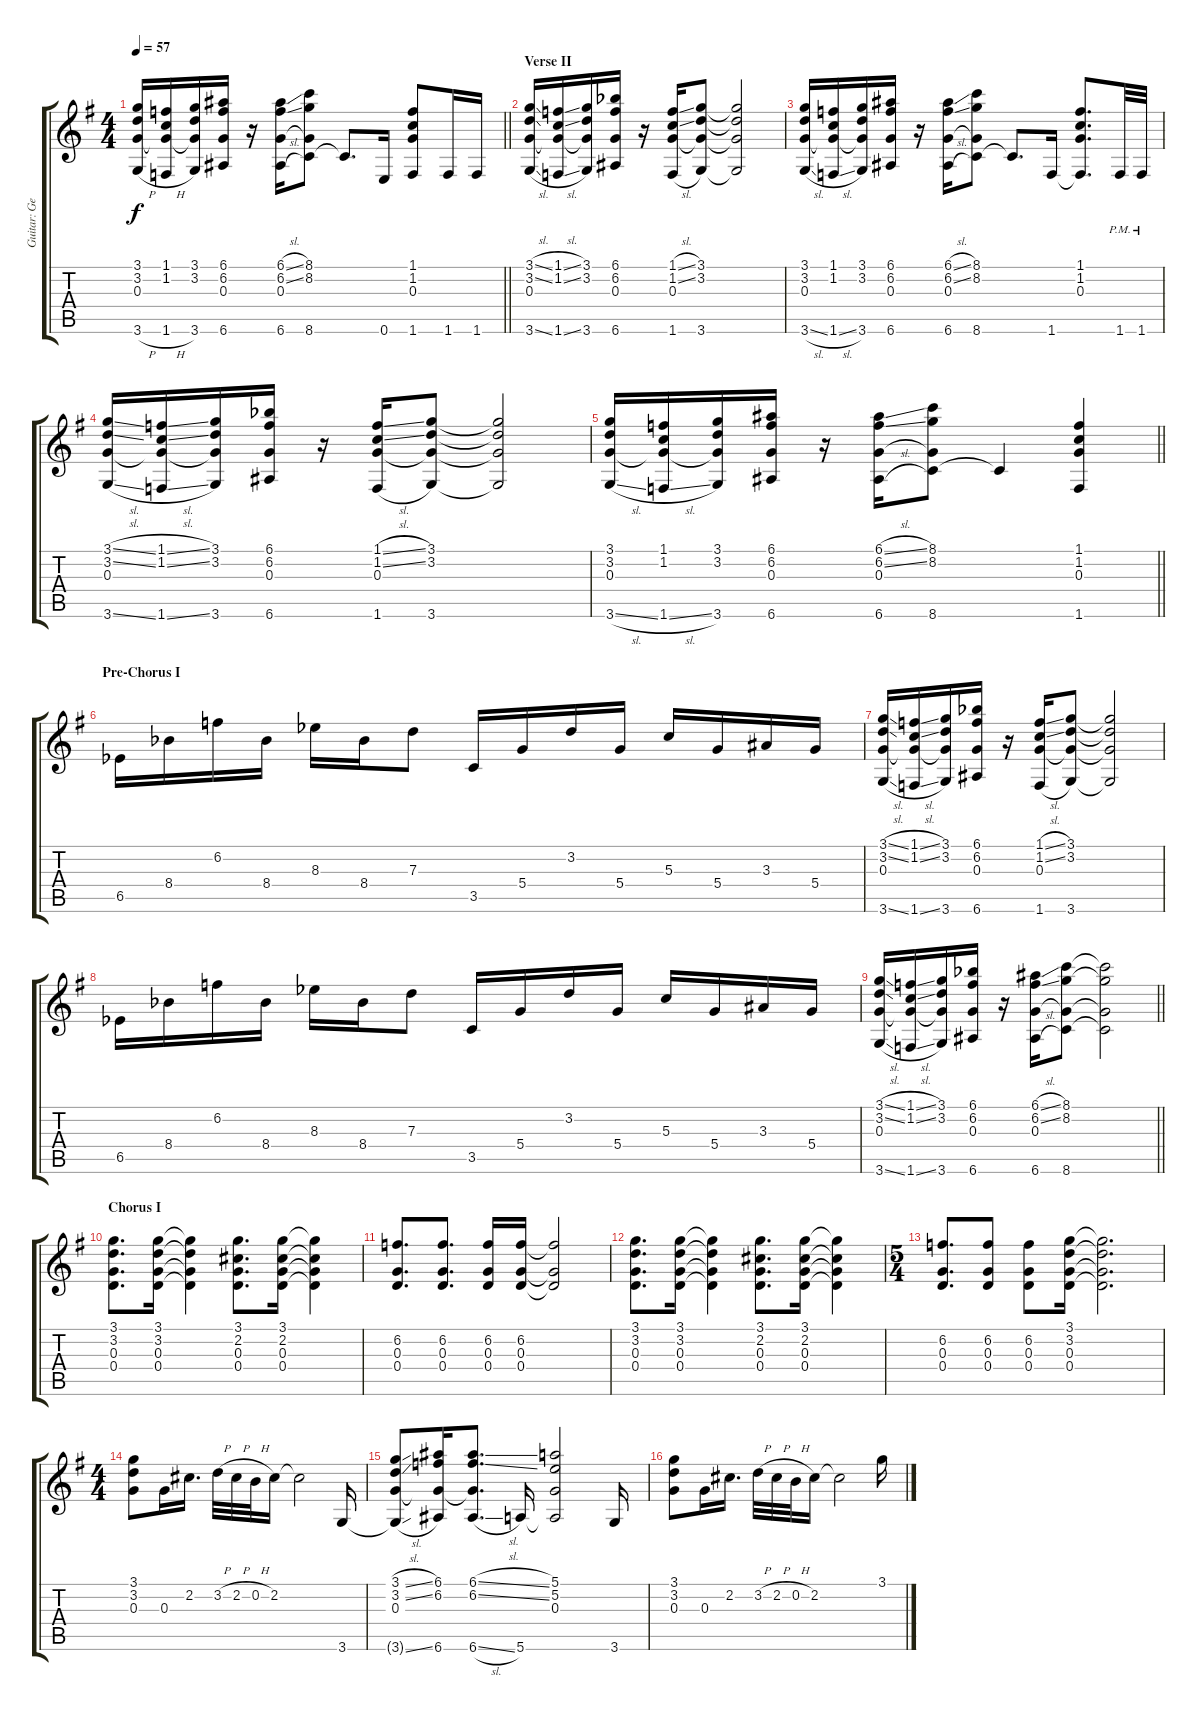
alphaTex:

\track ("Guitar: George" "Guitar: Ge") {instrument electricguitarclean}
\staff {score tabs}
\tuning (E4 B3 G3 D3 A2 E2) {hide}
\ts (4 4)
\tempo 57
\clef g2
\barLineRight lightlight
\ks g
(3.1 3.2 0.3 3.6{h t}).16{dy f} (1.1 1.2 0.3{t} 1.6{h}).16 (3.1 3.2 0.3{t} 3.6).16 (6.1 6.2 0.3 6.6).16 r.16 (6.1{sl} 6.2{sl} 0.3 6.6{h}).16 (8.1 8.2 0.3{t} 8.6).8 8.6{t}.8{d} 0.6.16 (1.1 1.2 0.3 1.6).8 1.6.16 1.6.16 |
\section ("" "Verse II")
(3.1{sl} 3.2{sl} 0.3 3.6{sl}).16 (1.1{sl} 1.2{sl} 0.3{t} 1.6{sl}).16 (3.1 3.2 0.3{t} 3.6).16 (6.1{acc b} 6.2 0.3 6.6).16 r.16 (1.1{sl} 1.2{sl} 0.3 1.6{h}).16 (3.1 3.2 0.3{t} 3.6).8 (3.1{t} 3.2{t} 0.3{t} 3.6{t}).2 |
(3.1 3.2 0.3 3.6{sl}).16 (1.1 1.2 0.3{t} 1.6{sl}).16 (3.1 3.2 0.3{t} 3.6).16 (6.1 6.2 0.3 6.6).16 r.16 (6.1{sl} 6.2{sl} 0.3 6.6{h}).16 (8.1 8.2 0.3{t} 8.6).8 8.6{t}.8{d} 1.6.16 (1.1 1.2 0.3 1.6{t}).8{d} 1.6{pm}.32 1.6{pm}.32 |
(3.1{sl} 3.2{sl} 0.3 3.6{sl}).16 (1.1{sl} 1.2{sl} 0.3{t} 1.6{sl}).16 (3.1 3.2 0.3{t} 3.6).16 (6.1{acc b} 6.2 0.3 6.6).16 r.16 (1.1{sl} 1.2{sl} 0.3 1.6{h}).16 (3.1 3.2 0.3{t} 3.6).8 (3.1{t} 3.2{t} 0.3{t} 3.6{t}).2 |
\barLineRight lightlight
(3.1 3.2 0.3 3.6{sl}).16 (1.1 1.2 0.3{t} 1.6{sl}).16 (3.1 3.2 0.3{t} 3.6).16 (6.1 6.2 0.3 6.6).16 r.16 (6.1{sl} 6.2{sl} 0.3 6.6{h}).16 (8.1 8.2 0.3{t} 8.6).8 8.6{t}.4 (1.1 1.2 0.3 1.6).4 |
\section ("" "Pre-Chorus I")
6.5{acc b}.16 8.4{acc b}.16 6.2.16 8.4{acc b}.16 8.3{acc b}.16 8.4{acc b}.16 7.3.8 3.5.16 5.4.16 3.2.16 5.4.16 5.3.16 5.4.16 3.3.16 5.4.16 |
(3.1{sl} 3.2{sl} 0.3 3.6{sl}).16 (1.1{sl} 1.2{sl} 0.3{t} 1.6{sl}).16 (3.1 3.2 0.3{t} 3.6).16 (6.1{acc b} 6.2 0.3 6.6).16 r.16 (1.1{sl} 1.2{sl} 0.3 1.6{h}).16 (3.1 3.2 0.3{t} 3.6).8 (3.1{t} 3.2{t} 0.3{t} 3.6{t}).2 |
6.5{acc b}.16 8.4{acc b}.16 6.2.16 8.4{acc b}.16 8.3{acc b}.16 8.4{acc b}.16 7.3.8 3.5.16 5.4.16 3.2.16 5.4.16 5.3.16 5.4.16 3.3.16 5.4.16 |
\barLineRight lightlight
(3.1{sl} 3.2{sl} 0.3 3.6{sl}).16 (1.1{sl} 1.2{sl} 0.3{t} 1.6{sl}).16 (3.1 3.2 0.3{t} 3.6).16 (6.1{acc b} 6.2 0.3 6.6).16 r.16 (6.1{sl} 6.2{sl} 0.3 6.6{h}).16 (8.1 8.2 0.3{t} 8.6).8 (8.1{t} 8.2{t} 0.3{t} 8.6{t}).2 |
\section ("" "Chorus I")
(3.1 3.2 0.3 0.4).8{d} (3.1 3.2 0.3 0.4).16 (3.1{t} 3.2{t} 0.3{t} 0.4{t}).4 (3.1 2.2 0.3 0.4).8{d} (3.1 2.2 0.3 0.4).16 (3.1{t} 2.2{t} 0.3{t} 0.4{t}).4 |
(6.2 0.3 0.4).8{d} (6.2 0.3 0.4).8{d} (6.2 0.3 0.4).16 (6.2 0.3 0.4).16 (6.2{t} 0.3{t} 0.4{t}).2 |
(3.1 3.2 0.3 0.4).8{d} (3.1 3.2 0.3 0.4).16 (3.1{t} 3.2{t} 0.3{t} 0.4{t}).4 (3.1 2.2 0.3 0.4).8{d} (3.1 2.2 0.3 0.4).16 (3.1{t} 2.2{t} 0.3{t} 0.4{t}).4 |
\ts (5 4)
(6.2 0.3 0.4).8{d} (6.2 0.3 0.4).8 (6.2 0.3 0.4).8 (3.1 3.2 0.3 0.4).16 (3.1{t} 3.2{t} 0.3{t} 0.4{t}).2{d} |
\ts (4 4)
(3.1 3.2 0.3).8 0.3.16 2.2.16{d} 3.2{h}.32 2.2{h}.32 0.2{h}.32 2.2.16 2.2{t}.2 3.6.16 |
(3.1{sl} 3.2{sl} 0.3 3.6{sl t}).8 (6.1 6.2 0.3{t} 6.6).16 (6.1{sl} 6.2{sl} 0.3{t} 6.6{sl}).8{d} 5.6.16 (5.1 5.2 0.3 5.6{t}).2 3.6.16 |
(3.1 3.2 0.3).8 0.3.16 2.2.16{d} 3.2{h}.32 2.2{h}.32 0.2{h}.32 2.2.16 2.2{t}.2 3.1.16
